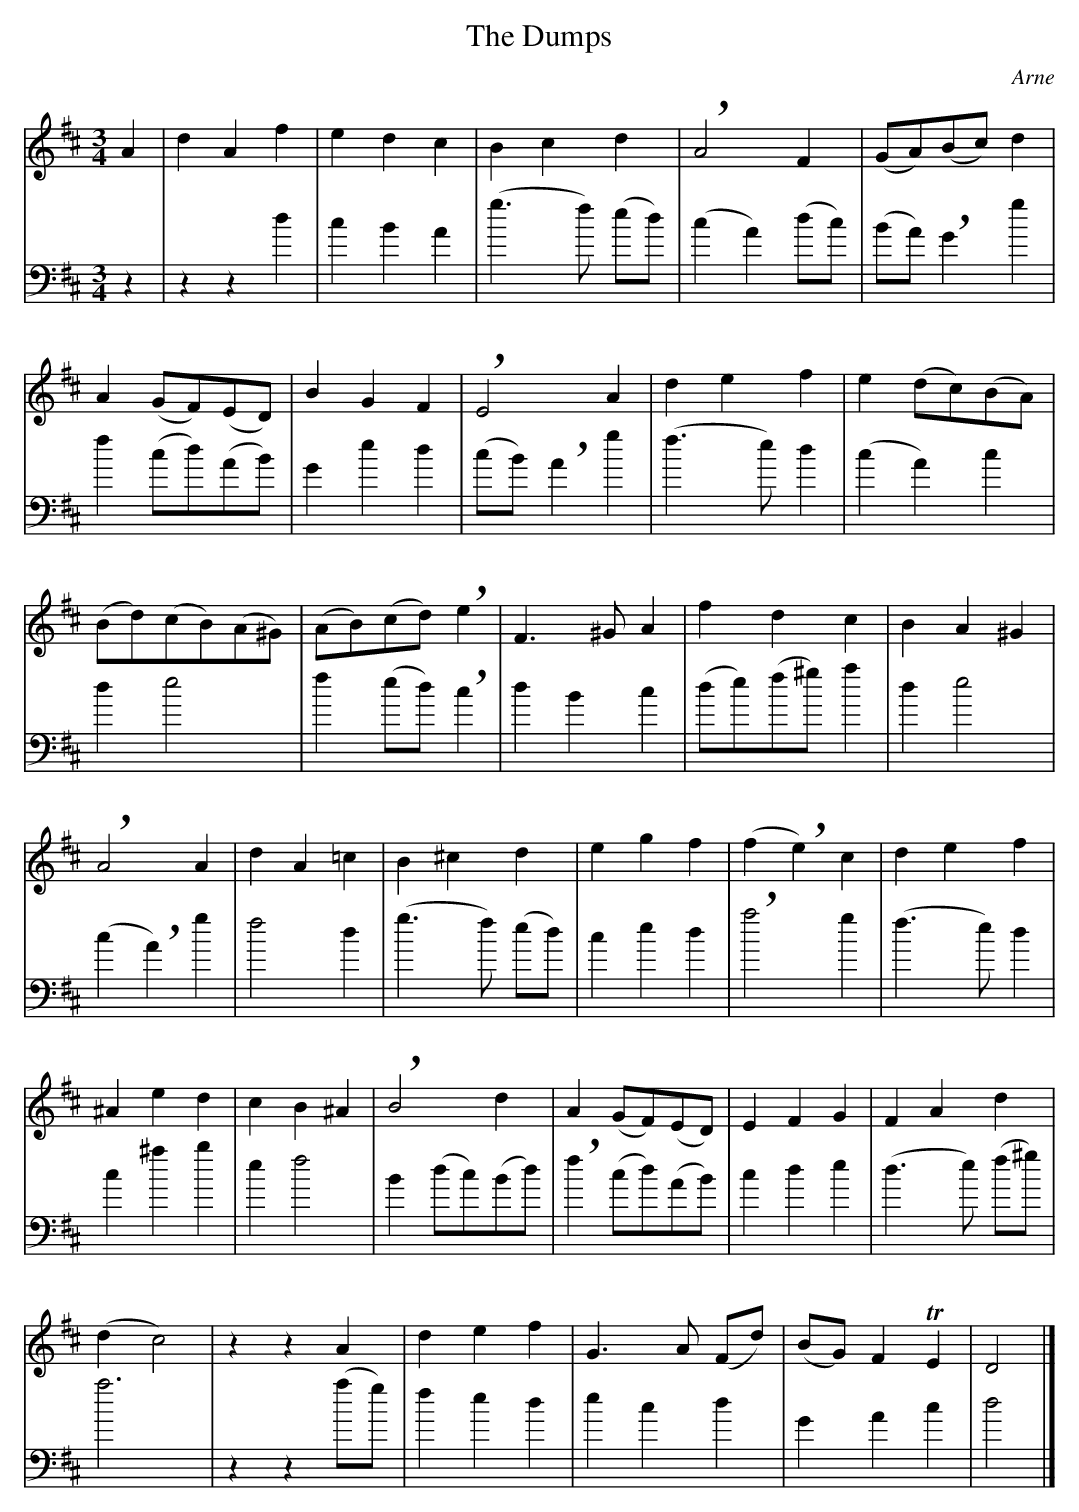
X:1
T:The Dumps
C:Arne
U:R=!breath!
U:T=!tenuto!
L:1/4
M:3/4
K:D
V:1 clef=treble
A | d A f | e d c | B c d | RA2 F | (G/A/)(B/c/) d |
A (G/F/)(E/D/) | B G F | RE2 A | d e f | e (d/c/)(B/A/) |
(B/d/)(c/B/)(A/^G/) | (A/B/)(c/d/) Re | F>^G A | f d c | B A ^G |
RA2 A | d A =c | B ^c d | e g f | (f Re) c | d e f |
^A e d | c B ^A | RB2 d | A (G/F/)(E/D/) | E F G | F A d |
(d c2) | z z A | d e f | G>A (F/d/) | (B/G/) F !trill!E | D2 |]
V:2 clef=bass
z | z z d | c B A | (g>f) (e/d/) | (c A) (d/c/) | (B/A/) RG g |
f (c/d/)(A/B/) | G e d | (c/B/) RA g | (f>e) d | (c A) c |
d e2 | f (e/d/) Rc | d B c | (d/e/)(f/^g/) a | d e2 |
(c RA) g | f2 d | (g>f) (e/d/) | c e d | Ra2 g | (f>e) d |
c ^a b | e f2 | B (d/c/)(B/d/) | Rf (c/d/)(A/B/) | c d e | (d>e) (f/^g/) |
a3 | z z (a/g/) | f e d | e c d | G A c | d2 |]
